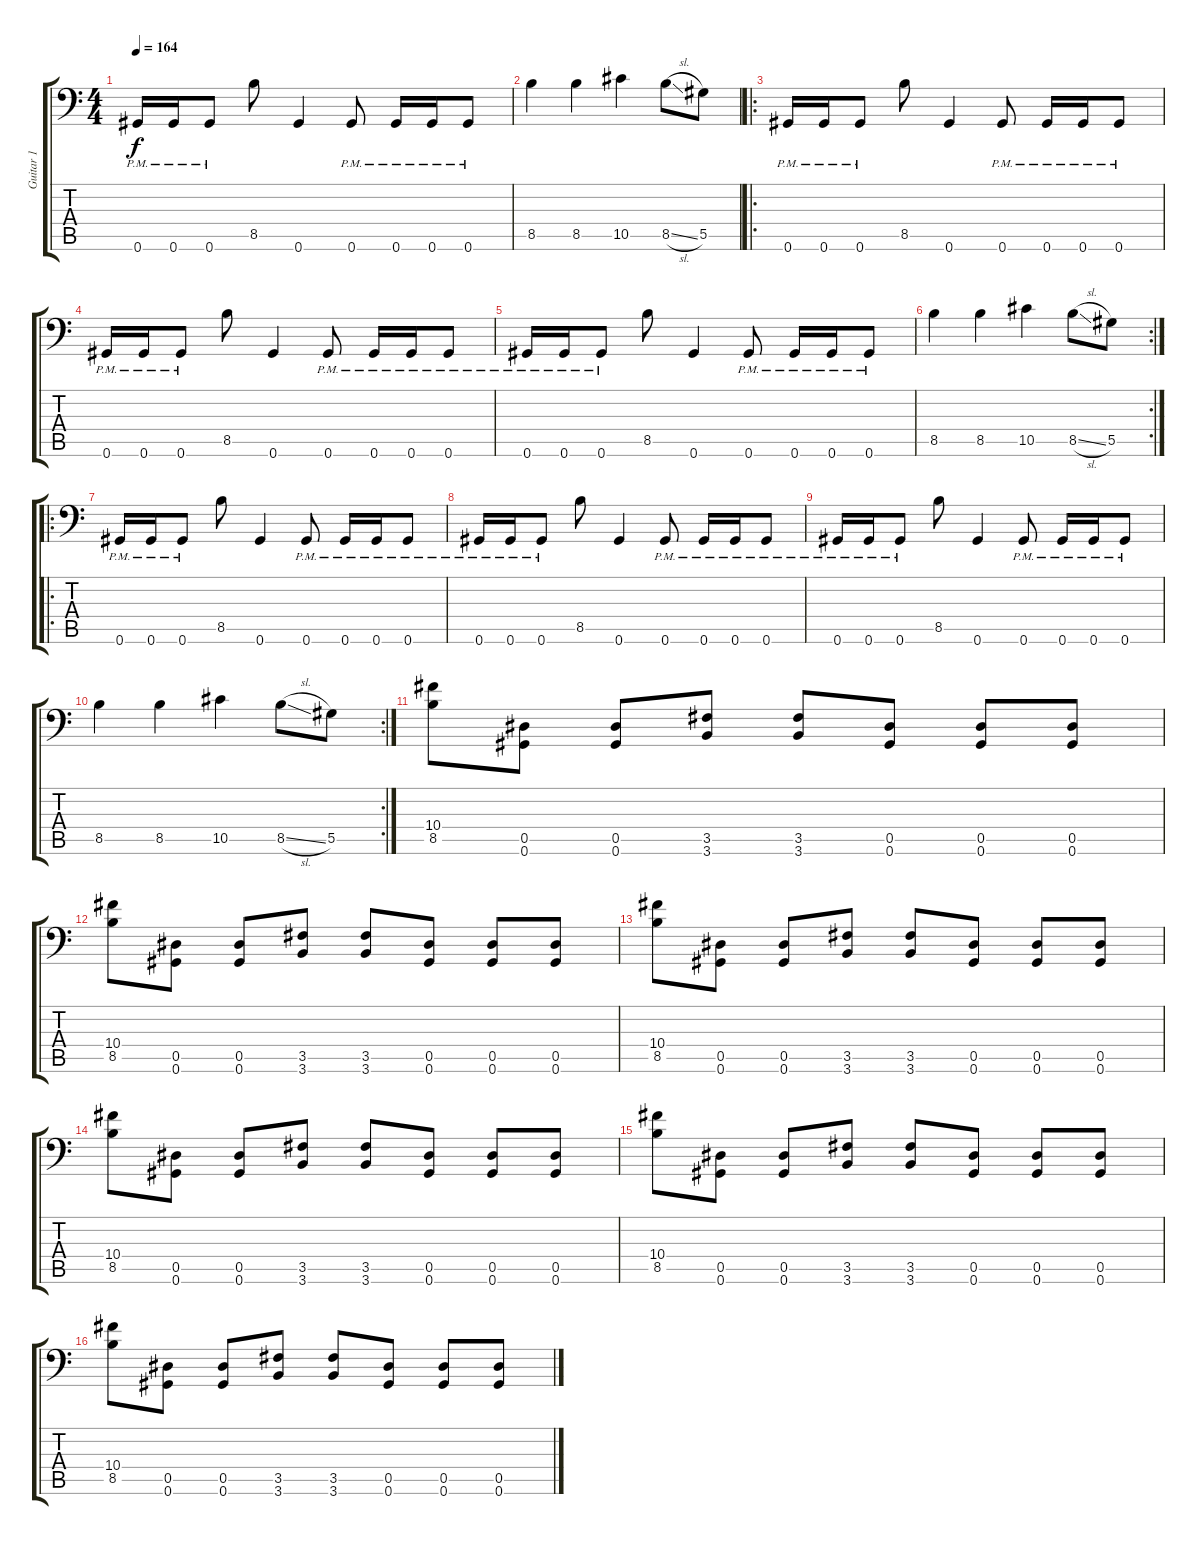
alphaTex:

\track ("Guitar 1" "Guitar 1") {instrument distortionguitar}
\staff {score tabs}
\tuning (Bb3 F3 Db3 Ab2 Eb2 Ab1) {hide}
\ts (4 4)
\tempo 164
\clef f4
\ks c
0.6{pm}.16{dy f} 0.6{pm}.16 0.6{pm}.8 8.5.8 0.6.4 0.6{pm}.8 0.6{pm}.16 0.6{pm}.16 0.6{pm}.8 |
8.5.4 8.5.4 10.5.4 8.5{sl}.8 5.5.8 |
\ro
0.6{pm}.16 0.6{pm}.16 0.6{pm}.8 8.5.8 0.6.4 0.6{pm}.8 0.6{pm}.16 0.6{pm}.16 0.6{pm}.8 |
0.6{pm}.16 0.6{pm}.16 0.6{pm}.8 8.5.8 0.6.4 0.6{pm}.8 0.6{pm}.16 0.6{pm}.16 0.6{pm}.8 |
0.6{pm}.16 0.6{pm}.16 0.6{pm}.8 8.5.8 0.6.4 0.6{pm}.8 0.6{pm}.16 0.6{pm}.16 0.6{pm}.8 |
\rc 2
8.5.4 8.5.4 10.5.4 8.5{sl}.8 5.5.8 |
\ro
0.6{pm}.16 0.6{pm}.16 0.6{pm}.8 8.5.8 0.6.4 0.6{pm}.8 0.6{pm}.16 0.6{pm}.16 0.6{pm}.8 |
0.6{pm}.16 0.6{pm}.16 0.6{pm}.8 8.5.8 0.6.4 0.6{pm}.8 0.6{pm}.16 0.6{pm}.16 0.6{pm}.8 |
0.6{pm}.16 0.6{pm}.16 0.6{pm}.8 8.5.8 0.6.4 0.6{pm}.8 0.6{pm}.16 0.6{pm}.16 0.6{pm}.8 |
\rc 2
8.5.4 8.5.4 10.5.4 8.5{sl}.8 5.5.8 |
(10.4 8.5).8 (0.5 0.6).8 (0.5 0.6).8 (3.5 3.6).8 (3.5 3.6).8 (0.5 0.6).8 (0.5 0.6).8 (0.5 0.6).8 |
(10.4 8.5).8 (0.5 0.6).8 (0.5 0.6).8 (3.5 3.6).8 (3.5 3.6).8 (0.5 0.6).8 (0.5 0.6).8 (0.5 0.6).8 |
(10.4 8.5).8 (0.5 0.6).8 (0.5 0.6).8 (3.5 3.6).8 (3.5 3.6).8 (0.5 0.6).8 (0.5 0.6).8 (0.5 0.6).8 |
(10.4 8.5).8 (0.5 0.6).8 (0.5 0.6).8 (3.5 3.6).8 (3.5 3.6).8 (0.5 0.6).8 (0.5 0.6).8 (0.5 0.6).8 |
(10.4 8.5).8 (0.5 0.6).8 (0.5 0.6).8 (3.5 3.6).8 (3.5 3.6).8 (0.5 0.6).8 (0.5 0.6).8 (0.5 0.6).8 |
(10.4 8.5).8 (0.5 0.6).8 (0.5 0.6).8 (3.5 3.6).8 (3.5 3.6).8 (0.5 0.6).8 (0.5 0.6).8 (0.5 0.6).8
